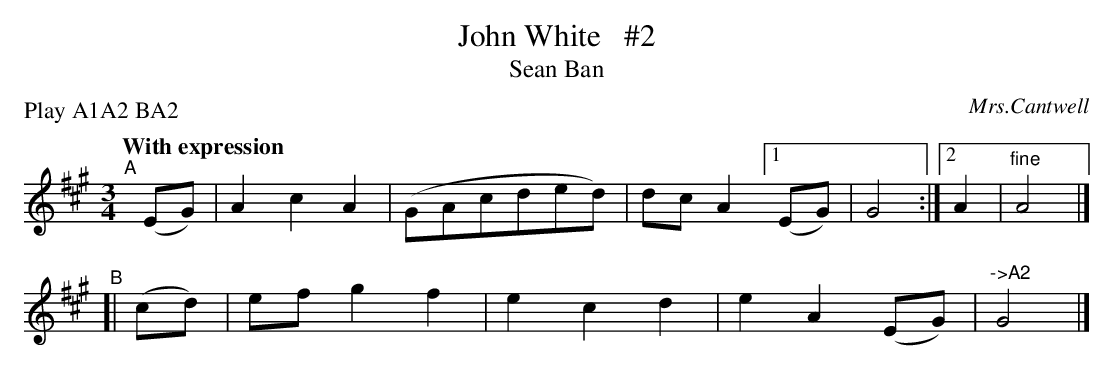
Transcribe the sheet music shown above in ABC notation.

X:1
T: John White   #2
T: Sean Ban
O: Mrs.Cantwell
Q: "With expression"
P: Play A1A2 BA2
M: 3/4
L: 1/8
K: A
"^A"[|] (EG) | A2c2A2 | (GAcded) | dcA2 [1 (EG) | G4 :|[2 A2 | "^fine"A4 |]
"^B"[|  (cd) | efg2f2 |  e2c2d2  | e2A2(EG) | "^->A2"G4 |]
